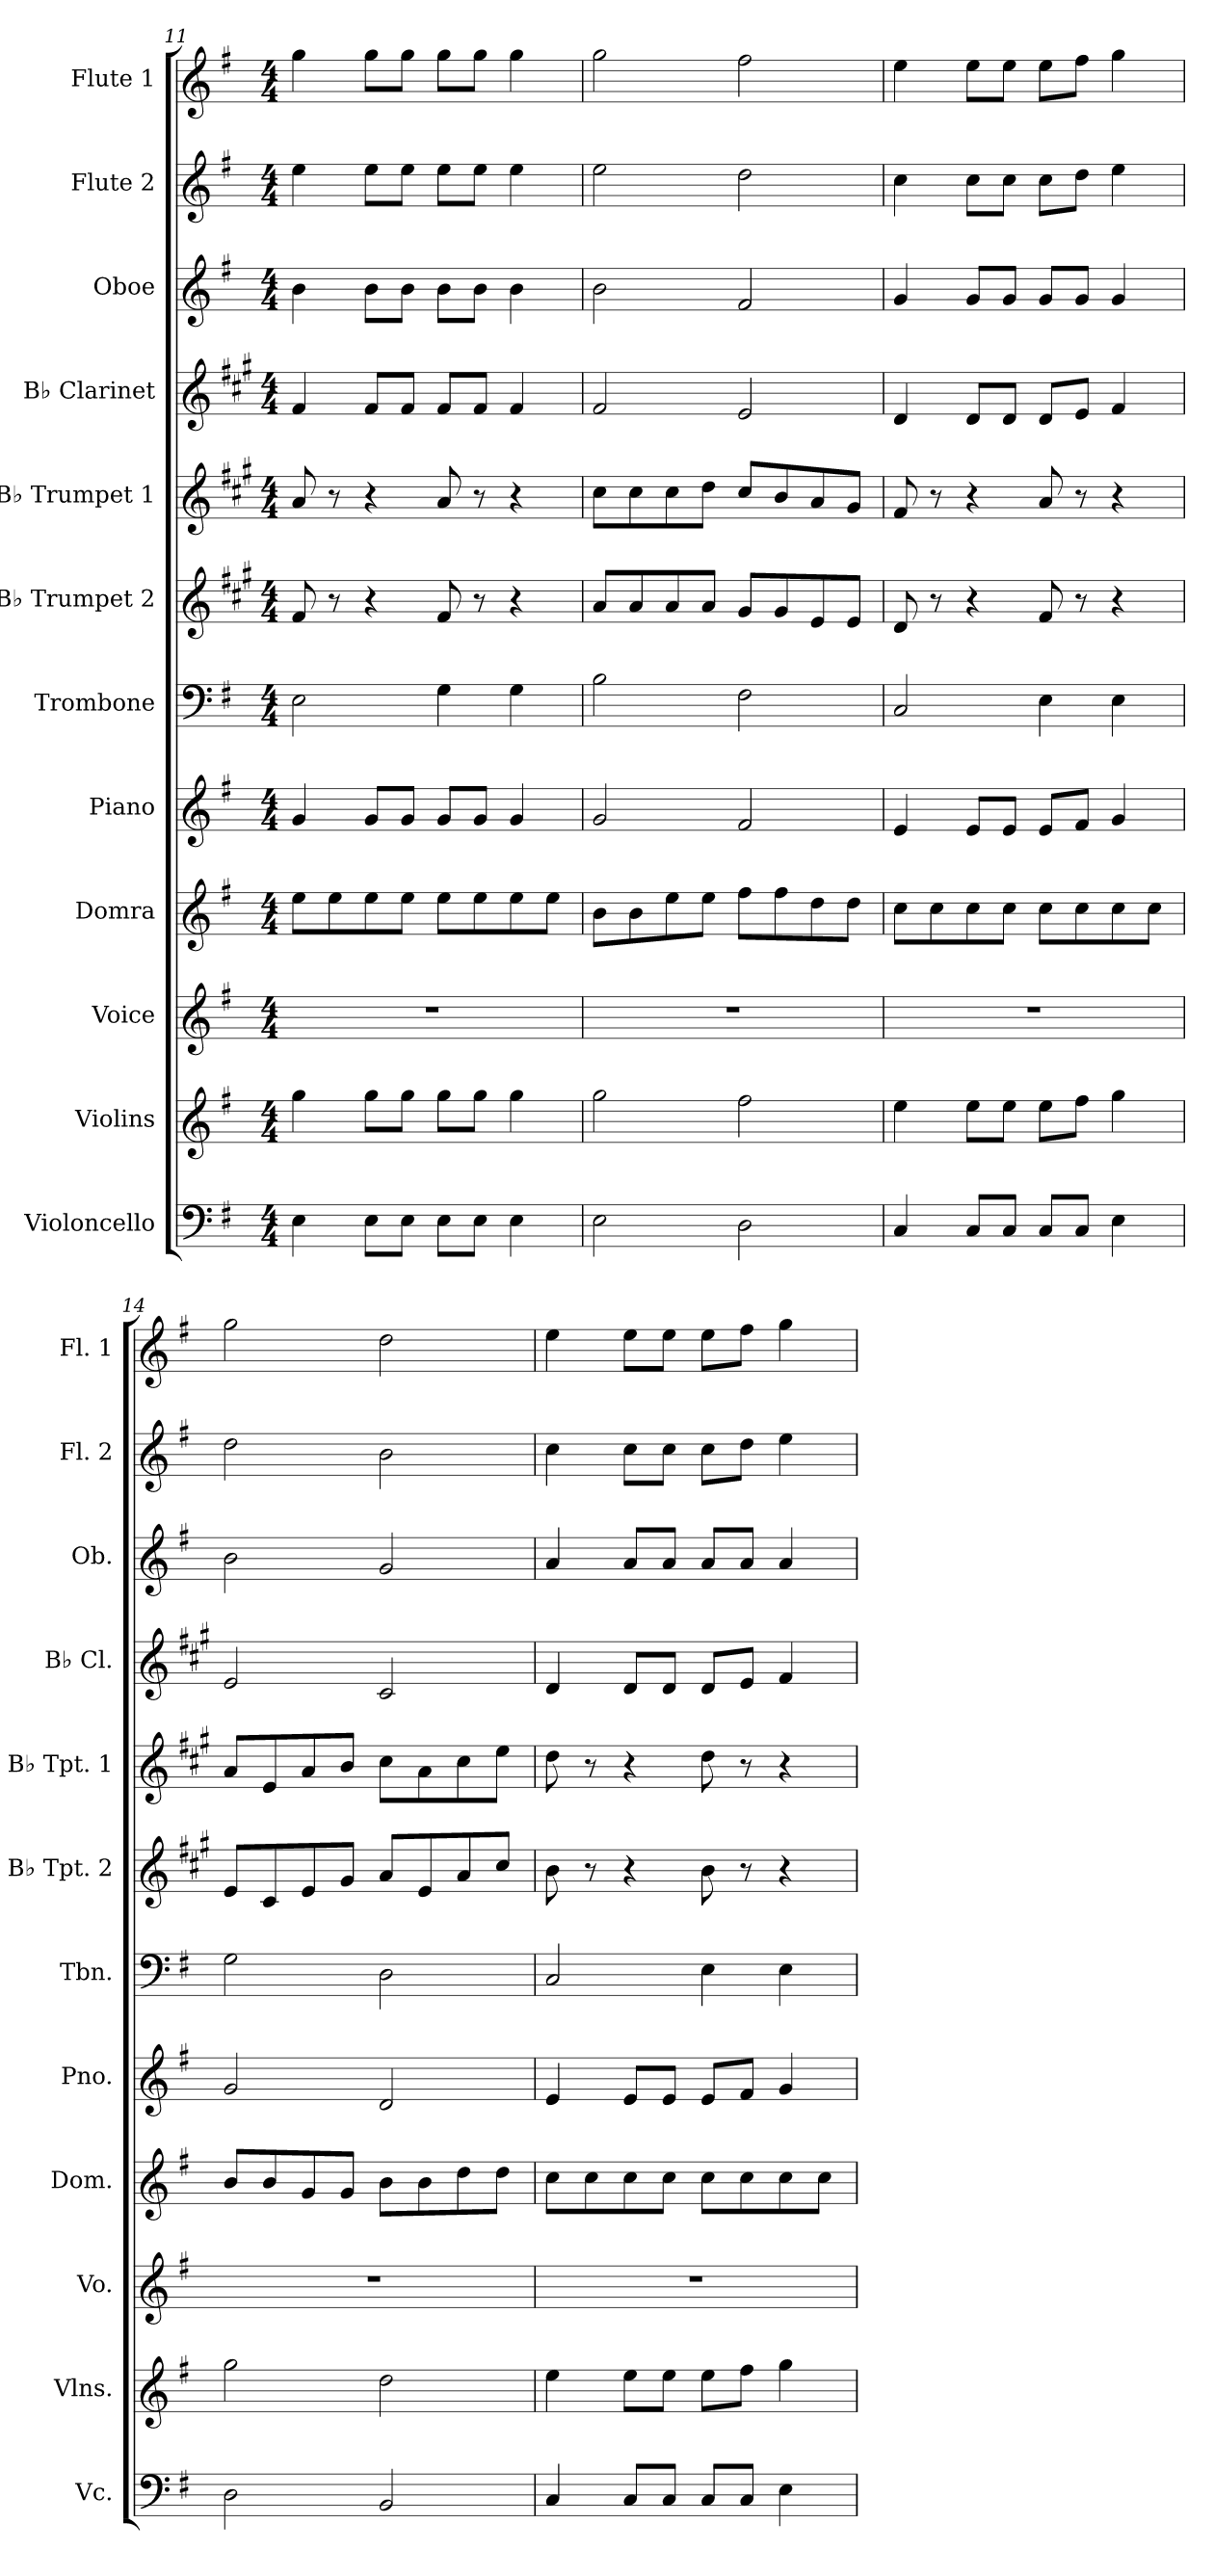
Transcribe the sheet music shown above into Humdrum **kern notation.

**kern	**kern	**kern	**kern	**kern	**kern	**kern	**kern	**kern	**kern	**kern	**kern
*part12	*part11	*part10	*part9	*part8	*part7	*part6	*part5	*part4	*part3	*part2	*part1
*staff12	*staff11	*staff10	*staff9	*staff8	*staff7	*staff6	*staff5	*staff4	*staff3	*staff2	*staff1
*I"Violoncello	*I"Violins	*I"Voice	*I"Domra	*I"Piano	*I"Trombone	*I"B♭ Trumpet 2	*I"B♭ Trumpet 1	*I"B♭ Clarinet	*I"Oboe	*I"Flute 2	*I"Flute 1
*I'Vc.	*I'Vlns.	*I'Vo.	*I'Dom.	*I'Pno.	*I'Tbn.	*I'B♭ Tpt. 2	*I'B♭ Tpt. 1	*I'B♭ Cl.	*I'Ob.	*I'Fl. 2	*I'Fl. 1
*clefF4	*clefG2	*clefG2	*clefG2	*clefG2	*clefF4	*clefG2	*clefG2	*clefG2	*clefG2	*clefG2	*clefG2
*	*	*	*	*	*	*ITrd1c2	*ITrd1c2	*ITrd1c2	*	*	*
*k[f#]	*k[f#]	*k[f#]	*k[f#]	*k[f#]	*k[f#]	*k[f#]	*k[f#]	*k[f#]	*k[f#]	*k[f#]	*k[f#]
*M4/4	*M4/4	*M4/4	*M4/4	*M4/4	*M4/4	*M4/4	*M4/4	*M4/4	*M4/4	*M4/4	*M4/4
=11	=11	=11	=11	=11	=11	=11	=11	=11	=11	=11	=11
4E\	4gg\	1r	8ee\L	4g/	2E\	8e/	8g/	4e/	4b\	4ee\	4gg\
.	.	.	8ee\	.	.	8r	8r	.	.	.	.
8E\L	8gg\L	.	8ee\	8g/L	.	4r	4r	8e/L	8b\L	8ee\L	8gg\L
8E\J	8gg\J	.	8ee\J	8g/J	.	.	.	8e/J	8b\J	8ee\J	8gg\J
8E\L	8gg\L	.	8ee\L	8g/L	4G\	8e/	8g/	8e/L	8b\L	8ee\L	8gg\L
8E\J	8gg\J	.	8ee\	8g/J	.	8r	8r	8e/J	8b\J	8ee\J	8gg\J
4E\	4gg\	.	8ee\	4g/	4G\	4r	4r	4e/	4b\	4ee\	4gg\
.	.	.	8ee\J	.	.	.	.	.	.	.	.
=12	=12	=12	=12	=12	=12	=12	=12	=12	=12	=12	=12
2E\	2gg\	1r	8b\L	2g/	2B\	8g/L	8b\L	2e/	2b\	2ee\	2gg\
.	.	.	8b\	.	.	8g/	8b\	.	.	.	.
.	.	.	8ee\	.	.	8g/	8b\	.	.	.	.
.	.	.	8ee\J	.	.	8g/J	8cc\J	.	.	.	.
2D\	2ff#\	.	8ff#\L	2f#/	2F#\	8f#/L	8b/L	2d/	2f#/	2dd\	2ff#\
.	.	.	8ff#\	.	.	8f#/	8a/	.	.	.	.
.	.	.	8dd\	.	.	8d/	8g/	.	.	.	.
.	.	.	8dd\J	.	.	8d/J	8f#/J	.	.	.	.
!!LO:PB:g=z
=13	=13	=13	=13	=13	=13	=13	=13	=13	=13	=13	=13
4C/	4ee\	1r	8cc\L	4e/	2C/	8c/	8e/	4c/	4g/	4cc\	4ee\
.	.	.	8cc\	.	.	8r	8r	.	.	.	.
8C/L	8ee\L	.	8cc\	8e/L	.	4r	4r	8c/L	8g/L	8cc\L	8ee\L
8C/J	8ee\J	.	8cc\J	8e/J	.	.	.	8c/J	8g/J	8cc\J	8ee\J
8C/L	8ee\L	.	8cc\L	8e/L	4E\	8e/	8g/	8c/L	8g/L	8cc\L	8ee\L
8C/J	8ff#\J	.	8cc\	8f#/J	.	8r	8r	8d/J	8g/J	8dd\J	8ff#\J
4E\	4gg\	.	8cc\	4g/	4E\	4r	4r	4e/	4g/	4ee\	4gg\
.	.	.	8cc\J	.	.	.	.	.	.	.	.
=14	=14	=14	=14	=14	=14	=14	=14	=14	=14	=14	=14
2D\	2gg\	1r	8b/L	2g/	2G\	8d/L	8g/L	2d/	2b\	2dd\	2gg\
.	.	.	8b/	.	.	8B/	8d/	.	.	.	.
.	.	.	8g/	.	.	8d/	8g/	.	.	.	.
.	.	.	8g/J	.	.	8f#/J	8a/J	.	.	.	.
2BB/	2dd\	.	8b\L	2d/	2D\	8g/L	8b\L	2B/	2g/	2b\	2dd\
.	.	.	8b\	.	.	8d/	8g\	.	.	.	.
.	.	.	8dd\	.	.	8g/	8b\	.	.	.	.
.	.	.	8dd\J	.	.	8b/J	8dd\J	.	.	.	.
=15	=15	=15	=15	=15	=15	=15	=15	=15	=15	=15	=15
4C/	4ee\	1r	8cc\L	4e/	2C/	8a\	8cc\	4c/	4a/	4cc\	4ee\
.	.	.	8cc\	.	.	8r	8r	.	.	.	.
8C/L	8ee\L	.	8cc\	8e/L	.	4r	4r	8c/L	8a/L	8cc\L	8ee\L
8C/J	8ee\J	.	8cc\J	8e/J	.	.	.	8c/J	8a/J	8cc\J	8ee\J
8C/L	8ee\L	.	8cc\L	8e/L	4E\	8a\	8cc\	8c/L	8a/L	8cc\L	8ee\L
8C/J	8ff#\J	.	8cc\	8f#/J	.	8r	8r	8d/J	8a/J	8dd\J	8ff#\J
4E\	4gg\	.	8cc\	4g/	4E\	4r	4r	4e/	4a/	4ee\	4gg\
.	.	.	8cc\J	.	.	.	.	.	.	.	.
=	=	=	=	=	=	=	=	=	=	=	=
*-	*-	*-	*-	*-	*-	*-	*-	*-	*-	*-	*-
